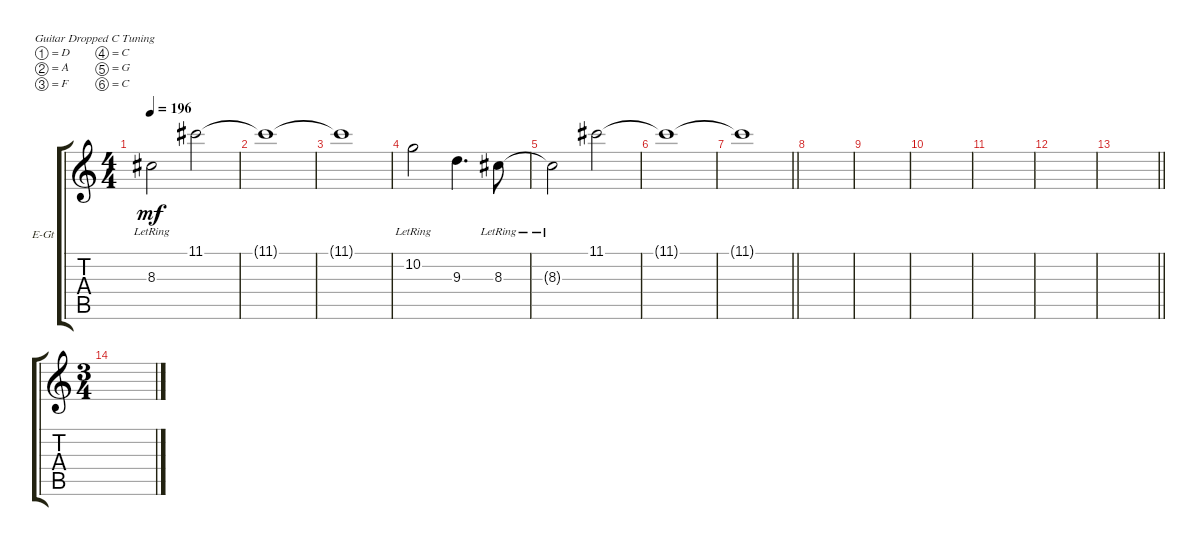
\defaultSystemsLayout 4
\bracketExtendMode groupsimilarinstruments
\firstSystemTrackNameOrientation horizontal
\otherSystemsTrackNameOrientation horizontal
\track ("L Guitar <Clean>" "E-Gt") {instrument electricguitarclean}
\staff {score tabs}
\tuning (D4 A3 F3 C3 G2 C2)
\ts (4 4)
\tempo 196
\clef g2
\ks c
8.3{lr t}.2{dy mf} 11.1.2 |
11.1{t}.1 |
11.1{t}.1 |
10.2{lr}.2 9.3.4{d} 8.3{lr}.8 |
8.3{lr t}.2 11.1.2 |
11.1{t}.1 |
\barLineRight lightlight
11.1{t}.1 |
|
|
|
|
|
\barLineRight lightlight
|
\ts (3 4)
